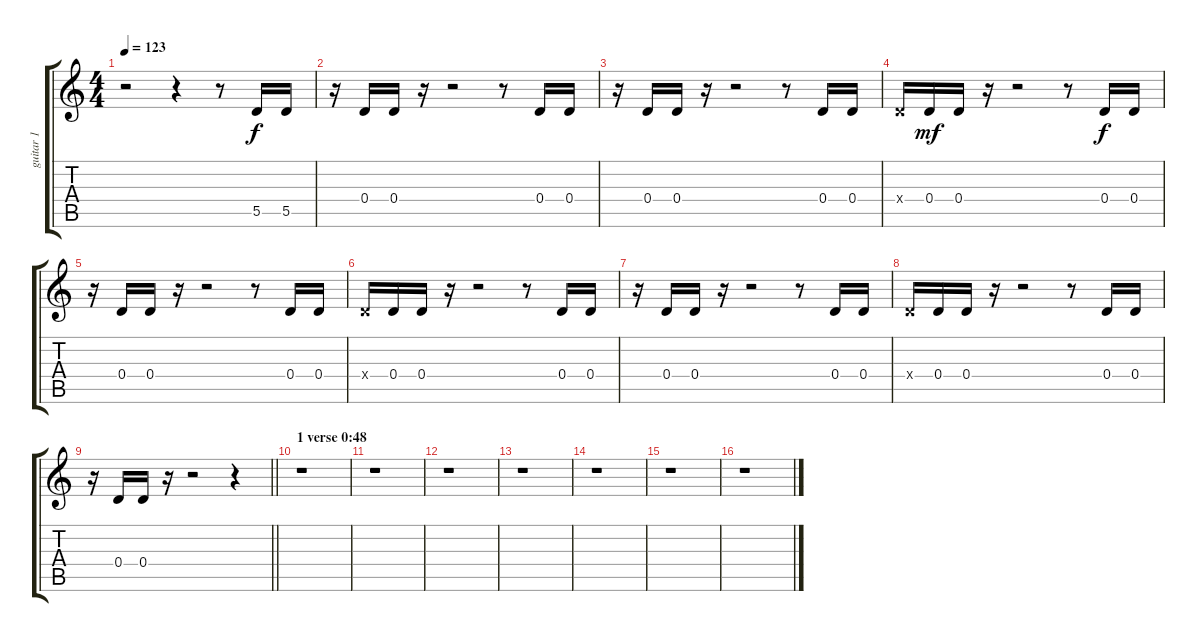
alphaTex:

\track ("guitar 1" "guitar 1") {instrument electricguitarmuted}
\staff {score tabs}
\tuning (E4 B3 G3 D3 A2 E2) {hide}
\ts (4 4)
\tempo 123
\clef g2
\ks c
r.2{dy f} r.4 r.8 5.5.16 5.5.16 |
r.16 0.4.16 0.4.16 r.16 r.2 r.8 0.4.16 0.4.16 |
r.16 0.4.16 0.4.16 r.16 r.2 r.8 0.4.16 0.4.16 |
0.4{x}.16 0.4.16{dy mf} 0.4.16 r.16 r.2 r.8 0.4.16{dy f} 0.4.16 |
r.16 0.4.16 0.4.16 r.16 r.2 r.8 0.4.16 0.4.16 |
0.4{x}.16 0.4.16 0.4.16 r.16 r.2 r.8 0.4.16 0.4.16 |
r.16 0.4.16 0.4.16 r.16 r.2 r.8 0.4.16 0.4.16 |
0.4{x}.16 0.4.16 0.4.16 r.16 r.2 r.8 0.4.16 0.4.16 |
\barLineRight lightlight
r.16 0.4.16 0.4.16 r.16 r.2 r.4 |
\section ("" "1 verse 0:48")
r.1 |
r.1 |
r.1 |
r.1 |
r.1 |
r.1 |
r.1
